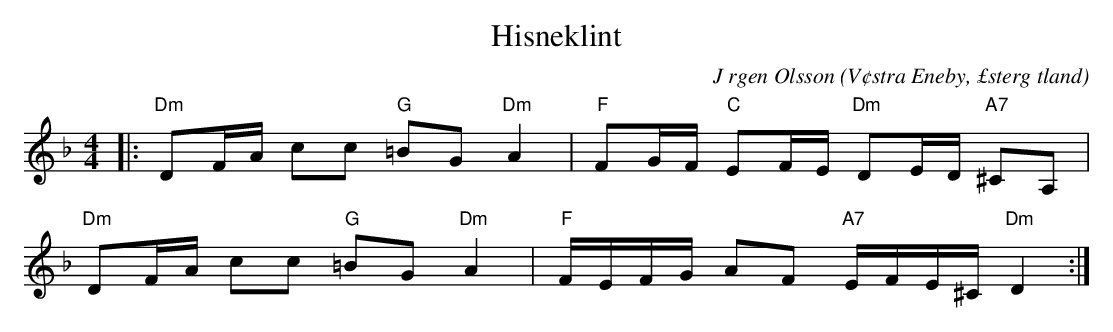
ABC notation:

X:1
T:Hisneklint
C:J rgen Olsson
O:V¢stra Eneby, £sterg tland
M:4/4
L:1/8
K:Dm
|:"Dm"DF/A/ cc "G"=BG"Dm"A2|"F"FG/F/ "C"EF/E/ "Dm"DE/D/ "A7"^CA,|
"Dm"DF/A/ cc "G"=BG"Dm"A2|"F"F/E/F/G/ AF "A7"E/F/E/^C/ "Dm"D2 :|
